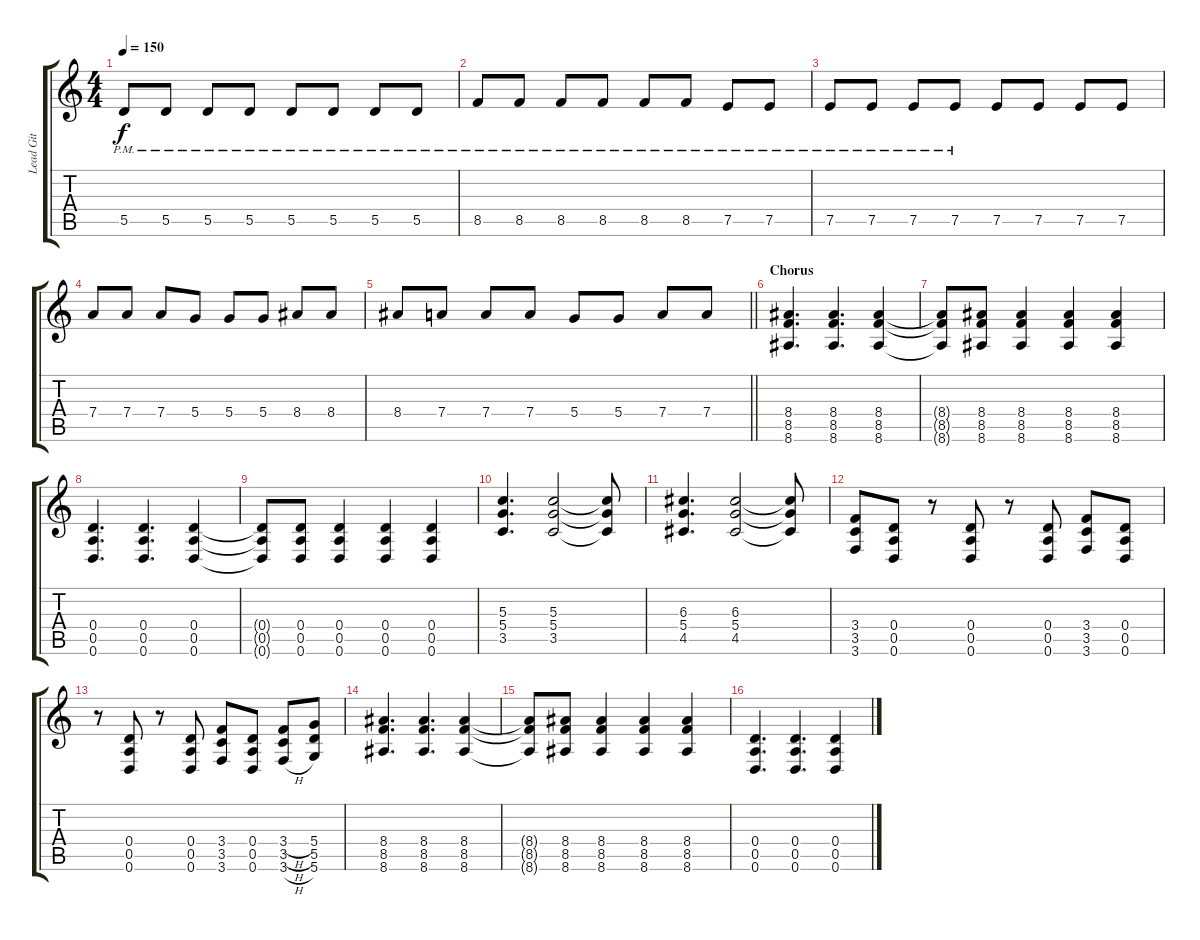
\track ("Lead Git" "Lead Git") {instrument acousticguitarsteel}
\staff {score tabs}
\tuning (E4 B3 G3 D3 A2 D2) {hide}
\ts (4 4)
\tempo 150
\clef g2
\ks c
5.5{pm}.8{dy f} 5.5{pm}.8 5.5{pm}.8 5.5{pm}.8 5.5{pm}.8 5.5{pm}.8 5.5{pm}.8 5.5{pm}.8 |
8.5{pm}.8 8.5{pm}.8 8.5{pm}.8 8.5{pm}.8 8.5{pm}.8 8.5{pm}.8 7.5{pm}.8 7.5{pm}.8 |
7.5{pm}.8 7.5{pm}.8 7.5{pm}.8 7.5{pm}.8 7.5.8 7.5.8 7.5.8 7.5.8 |
7.4.8 7.4.8 7.4.8 5.4.8 5.4.8 5.4.8 8.4.8 8.4.8 |
\barLineRight lightlight
8.4.8 7.4.8 7.4.8 7.4.8 5.4.8 5.4.8 7.4.8 7.4.8 |
\section ("" "Chorus")
(8.4 8.5 8.6).4{d} (8.4 8.5 8.6).4{d} (8.4 8.5 8.6).4 |
(8.4{t} 8.5{t} 8.6{t}).8 (8.4 8.5 8.6).8 (8.4 8.5 8.6).4 (8.4 8.5 8.6).4 (8.4 8.5 8.6).4 |
(0.4 0.5 0.6).4{d} (0.4 0.5 0.6).4{d} (0.4 0.5 0.6).4 |
(0.4{t} 0.5{t} 0.6{t}).8 (0.4 0.5 0.6).8 (0.4 0.5 0.6).4 (0.4 0.5 0.6).4 (0.4 0.5 0.6).4 |
(5.3 5.4 3.5).4{d} (5.3 5.4 3.5).2 (5.3{t} 5.4{t} 3.5{t}).8 |
(6.3 5.4 4.5).4{d} (6.3 5.4 4.5).2 (6.3{t} 5.4{t} 4.5{t}).8 |
(3.4 3.5 3.6).8 (0.4 0.5 0.6).8 r.8 (0.4 0.5 0.6).8 r.8 (0.4 0.5 0.6).8 (3.4 3.5 3.6).8 (0.4 0.5 0.6).8 |
r.8 (0.4 0.5 0.6).8 r.8 (0.4 0.5 0.6).8 (3.4 3.5 3.6).8 (0.4 0.5 0.6).8 (3.4{h} 3.5{h} 3.6{h}).8 (5.4 5.5 5.6).8 |
(8.4 8.5 8.6).4{d} (8.4 8.5 8.6).4{d} (8.4 8.5 8.6).4 |
(8.4{t} 8.5{t} 8.6{t}).8 (8.4 8.5 8.6).8 (8.4 8.5 8.6).4 (8.4 8.5 8.6).4 (8.4 8.5 8.6).4 |
(0.4 0.5 0.6).4{d} (0.4 0.5 0.6).4{d} (0.4 0.5 0.6).4
